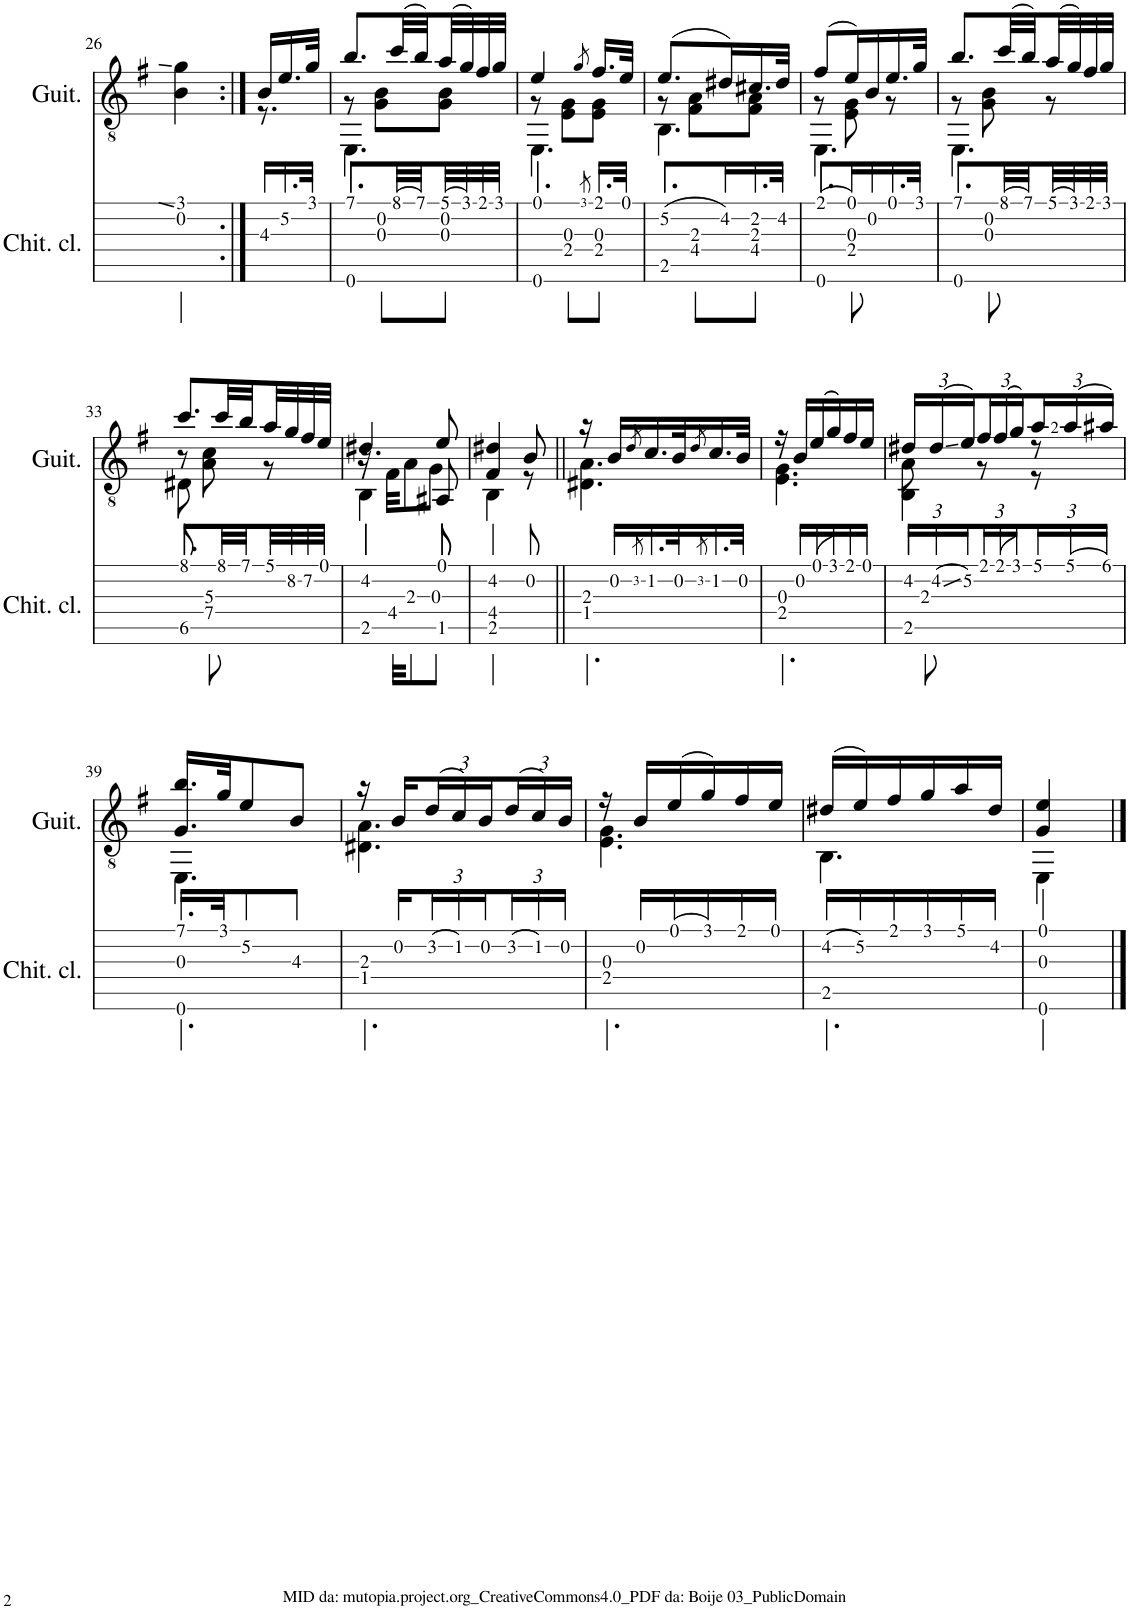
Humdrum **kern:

**kern	**kern
*part2	*part1
*staff2	*staff1
*I"Chitarra classica	*I"Guitar
*I'Chit. cl.	*I'Guit.
!!LO:PB:g=z
*	*clefGv2
*k[f#]	*k[f#]
*M3/8	*M3/8
=26	=26
4B\ 4g\	4B\ 4g\
=27:|!	=27:|!
*^	*^
16B/LL	8.r	16B/LL	8.r
16.e/	.	16.e/	.
32g/JJk	.	32g/JJk	.
=28	=28	=28	=28
*	*^	*	*^
8.b/L	8r	4.EE/	8.b/L	8r	4.EE\
.	8G\ 8B\L	.	.	8G\ 8B\L	.
(32cc/LL	.	.	(32cc/LL	.	.
32b/)	.	.	32b/)	.	.
(32a/	8G\ 8B\J	.	(32a/	8G\ 8B\J	.
32g/)	.	.	32g/)	.	.
32f#/	.	.	32f#/	.	.
32g/JJJ	.	.	32g/JJJ	.	.
=29	=29	=29	=29	=29	=29
4e/	8r	4.EE/	4e/	8r	4.EE\
.	8E\ 8G\L	.	.	8E\ 8G\L	.
8qg/	.	.	8qg/	.	.
16.f#/LL	8E\ 8G\J	.	16.f#/LL	8E\ 8G\J	.
32e/JJk	.	.	32e/JJk	.	.
=30	=30	=30	=30	=30	=30
(8.e/L	8r	4.BB/	(8.e/L	8r	4.BB\
.	8F#\ 8A\L	.	.	8F#\ 8A\L	.
16d#X/L)	.	.	16d#X/L)	.	.
16.c#X/	8F#\ 8A\J	.	16.c#X/	8F#\ 8A\J	.
32d#/JJk	.	.	32d#/JJk	.	.
=31	=31	=31	=31	=31	=31
(8f#/L	8r	4.EE/	(8f#/L	8r	4.EE\
16e/L)	8E\ 8G\	.	16e/L)	8E\ 8G\	.
16B/	.	.	16B/	.	.
16.e/	8r	.	16.e/	8r	.
32g/JJk	.	.	32g/JJk	.	.
=32	=32	=32	=32	=32	=32
8.b/L	8r	4.EE/	8.b/L	8r	4.EE\
.	8G\ 8B\	.	.	8G\ 8B\	.
(32cc/LL	.	.	(32cc/LL	.	.
32b/)	.	.	32b/)	.	.
(32a/	8r	.	(32a/	8r	.
32g/)	.	.	32g/)	.	.
32f#/	.	.	32f#/	.	.
32g/JJJ	.	.	32g/JJJ	.	.
!!LO:LB:g=z	!!	!!
=33	=33	=33	=33	=33	=33
8.cc/L	8r	8D#X/	8.cc/L	8r	8D#X\
.	8A\ 8c\	4ryy	.	8A\ 8c\	4ryy
32cc/LL	.	.	32cc/LL	.	.
32b/	.	.	32b/	.	.
32a/	8r	.	32a/	8r	.
32g/	.	.	32g/	.	.
32f#/	.	.	32f#/	.	.
32e/JJJ	.	.	32e/JJJ	.	.
=34	=34	=34	=34	=34	=34
4d#X/	16.r	4BB/	4d#X/	16.r	4BB\
.	32F#\KKL	.	.	32F#\KKL	.
.	8A\	.	.	8A\	.
8e/	8G\J	8AA#X/	8e/	8G\J	8AA#X/
*	*v	*v	*	*	*
*	*	*	*v	*v
=35	=35	=35	=35
4F#/ 4d#X/	4BB\	4F#/ 4d#X/	4BB\
8B/	8r	8B/	8r
=36||	=36||	=36||	=36||
16r	4.D#X\ 4.A\	16r	4.D#X\ 4.A\
16B/LL	.	16B/LL	.
8qd/	.	8qd/	.
16.c/	.	16.c/	.
32B/K	.	32B/K	.
8qd/	.	8qd/	.
16.c/	.	16.c/	.
32B/JJk	.	32B/JJk	.
=37	=37	=37	=37
16r	4.E\ 4.G\	16r	4.E\ 4.G\
16B/LL	.	16B/LL	.
(16e/	.	(16e/	.
16g/)	.	16g/)	.
16f#/	.	16f#/	.
16e/JJ	.	16e/JJ	.
*v	*v	*	*
*	*v	*v
=38	=38
*Xbrackettup	*Xbrackettup
*^	*^
*	*^	*	*^
24d#X/LL	8A\	4BB/	24d#X/LL	8A\	4BB\
(24d#/	.	.	(24d#/	.	.
24e/)	.	.	24e/)	.	.
24f#/	8r	.	24f#/	8r	.
(24f#/	.	.	(24f#/	.	.
24g/)	.	.	24g/)	.	.
24a/	8r	8r	24a/	8r	8r
(24a/	.	.	(24a/	.	.
24a#X/JJ)	.	.	24a#X/JJ)	.	.
*	*v	*v	*	*	*
*	*	*	*v	*v
!!LO:LB:g=z
=39	=39	=39	=39
16.G/ 16.b/LL	4.EE\	16.G/ 16.b/LL	4.EE\
32g/JK	.	32g/JK	.
8e/	.	8e/	.
8B/J	.	8B/J	.
=40	=40	=40	=40
16r	4.D#X\ 4.A\	16r	4.D#X\ 4.A\
16B/LL	.	16B/LL	.
(24d/	.	(24d/	.
24c/)	.	24c/)	.
24B/	.	24B/	.
(24d/	.	(24d/	.
24c/)	.	24c/)	.
24B/JJ	.	24B/JJ	.
=41	=41	=41	=41
16r	4.E\ 4.G\	16r	4.E\ 4.G\
16B/LL	.	16B/LL	.
(16e/	.	(16e/	.
16g/)	.	16g/)	.
16f#/	.	16f#/	.
16e/JJ	.	16e/JJ	.
=42	=42	=42	=42
(16d#X/LL	4.BB\	(16d#X/LL	4.BB\
16e/)	.	16e/)	.
16f#/	.	16f#/	.
16g/	.	16g/	.
16a/	.	16a/	.
16d#/JJ	.	16d#/JJ	.
=43	=43	=43	=43
4G/ 4e/	4EE\	4G/ 4e/	4EE\
*v	*v	*	*
*	*v	*v
==	==
*-	*-
